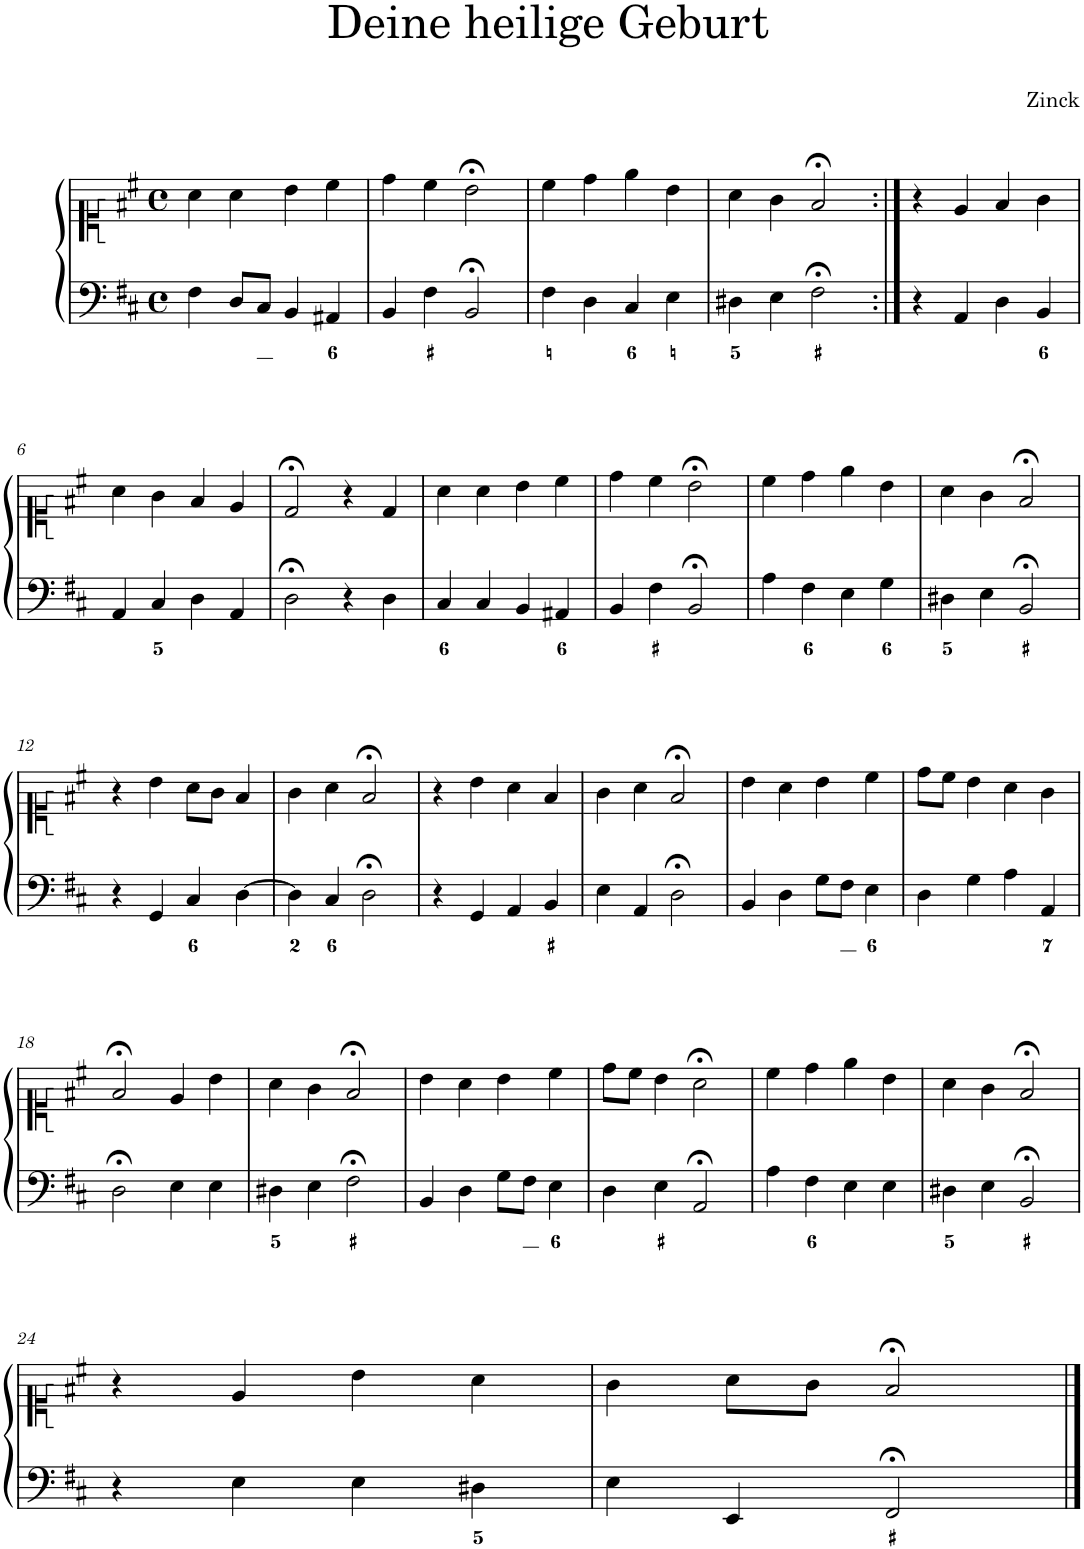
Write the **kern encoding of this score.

**kern	**kern
*part1	*part1
*staff2	*staff1
*I"Piano	*
*I'Pno.	*
*clefF4	*clefC1
*k[f#c#]	*k[f#c#]
*M4/4	*M4/4
*met(c)	*met(c)
=1	=1
4F#\	4a\
8D/L	4a\
8C#/J	.
4BB/	4b\
4AA#X/	4cc#\
=2	=2
4BB/	4dd\
4F#\	4cc#\
2BB;</	2b;<\
=3	=3
4F#\	4cc#\
4D\	4dd\
4C#/	4ee\
4E\	4b\
=4	=4
4D#X\	4a\
4E\	4g\
2F#;<\	2f#;</
=5:|!	=5:|!
4r	4r
4AA/	4e/
4D\	4f#/
4BB/	4g\
!!LO:LB:g=z
=6	=6
4AA/	4a\
4C#/	4g\
4D\	4f#/
4AA/	4e/
=7	=7
2D;<\	2d;</
4r	4r
4D\	4d/
=8	=8
4C#/	4a\
4C#/	4a\
4BB/	4b\
4AA#X/	4cc#\
=9	=9
4BB/	4dd\
4F#\	4cc#\
2BB;</	2b;<\
=10	=10
4A\	4cc#\
4F#\	4dd\
4E\	4ee\
4G\	4b\
=11	=11
4D#X\	4a\
4E\	4g\
2BB;</	2f#;</
!!LO:LB:g=z
=12	=12
4r	4r
4GG/	4b\
4C#/	8a\L
.	8g\J
[4D\	4f#/
=13	=13
4D\]	4g\
4C#/	4a\
2D;<\	2f#;</
=14	=14
4r	4r
4GG/	4b\
4AA/	4a\
4BB/	4f#/
=15	=15
4E\	4g\
4AA/	4a\
2D;<\	2f#;</
=16	=16
4BB/	4b\
4D\	4a\
8G\L	4b\
8F#\J	.
4E\	4cc#\
=17	=17
4D\	8dd\L
.	8cc#\J
4G\	4b\
4A\	4a\
4AA/	4g\
!!LO:LB:g=z
=18	=18
2D;<\	2f#;</
4E\	4e/
4E\	4b\
=19	=19
4D#X\	4a\
4E\	4g\
2F#;<\	2f#;</
=20	=20
4BB/	4b\
4D\	4a\
8G\L	4b\
8F#\J	.
4E\	4cc#\
=21	=21
4D\	8dd\L
.	8cc#\J
4E\	4b\
2AA;</	2a;<\
=22	=22
4A\	4cc#\
4F#\	4dd\
4E\	4ee\
4E\	4b\
=23	=23
4D#X\	4a\
4E\	4g\
2BB;</	2f#;</
!!LO:LB:g=z
=24	=24
4r	4r
4E\	4e/
4E\	4b\
4D#X\	4a\
=25	=25
4E\	4g\
4EE/	8a\L
.	8g\J
2FF#;</	2f#;</
==	==
*-	*-
